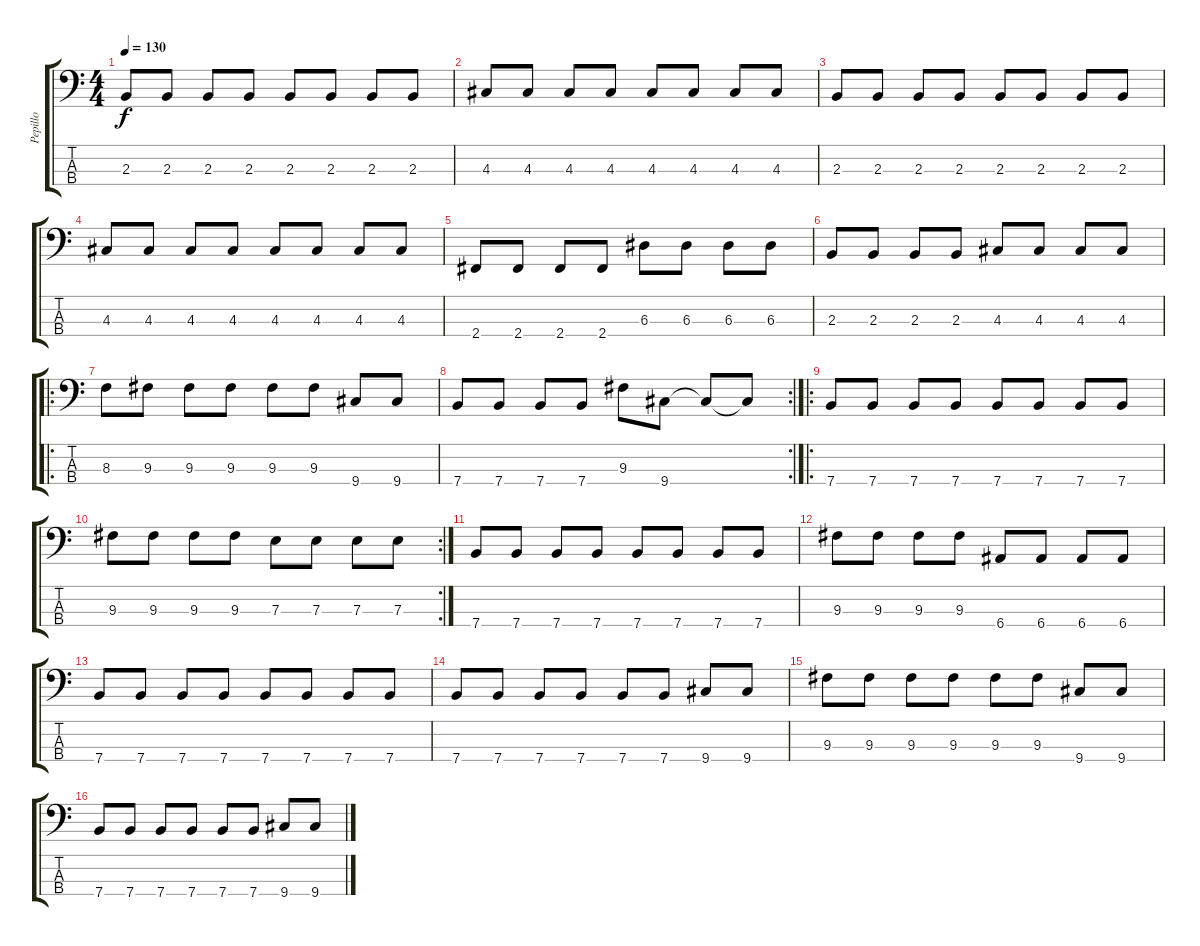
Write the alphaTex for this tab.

\track ("Pepillo" "Pepillo") {instrument electricbassfinger}
\staff {score tabs}
\tuning (G2 D2 A1 E1) {hide}
\ts (4 4)
\tempo 130
\clef f4
\ks c
2.3.8{dy f instrument electricbassfinger} 2.3.8 2.3.8 2.3.8 2.3.8 2.3.8 2.3.8 2.3.8 |
4.3.8 4.3.8 4.3.8 4.3.8 4.3.8 4.3.8 4.3.8 4.3.8 |
2.3.8 2.3.8 2.3.8 2.3.8 2.3.8 2.3.8 2.3.8 2.3.8 |
4.3.8 4.3.8 4.3.8 4.3.8 4.3.8 4.3.8 4.3.8 4.3.8 |
2.4.8 2.4.8 2.4.8 2.4.8 6.3.8 6.3.8 6.3.8 6.3.8 |
2.3.8 2.3.8 2.3.8 2.3.8 4.3.8 4.3.8 4.3.8 4.3.8 |
\ro
8.3.8 9.3.8 9.3.8 9.3.8 9.3.8 9.3.8 9.4.8 9.4.8 |
\rc 2
7.4.8 7.4.8 7.4.8 7.4.8 9.3.8 9.4.8 9.4{t}.8 9.4{t}.8 |
\ro
7.4.8 7.4.8 7.4.8 7.4.8 7.4.8 7.4.8 7.4.8 7.4.8 |
\rc 2
9.3.8 9.3.8 9.3.8 9.3.8 7.3.8 7.3.8 7.3.8 7.3.8 |
7.4.8 7.4.8 7.4.8 7.4.8 7.4.8 7.4.8 7.4.8 7.4.8 |
9.3.8 9.3.8 9.3.8 9.3.8 6.4.8 6.4.8 6.4.8 6.4.8 |
7.4.8 7.4.8 7.4.8 7.4.8 7.4.8 7.4.8 7.4.8 7.4.8 |
7.4.8 7.4.8 7.4.8 7.4.8 7.4.8 7.4.8 9.4.8 9.4.8 |
9.3.8 9.3.8 9.3.8 9.3.8 9.3.8 9.3.8 9.4.8 9.4.8 |
7.4.8 7.4.8 7.4.8 7.4.8 7.4.8 7.4.8 9.4.8 9.4.8
